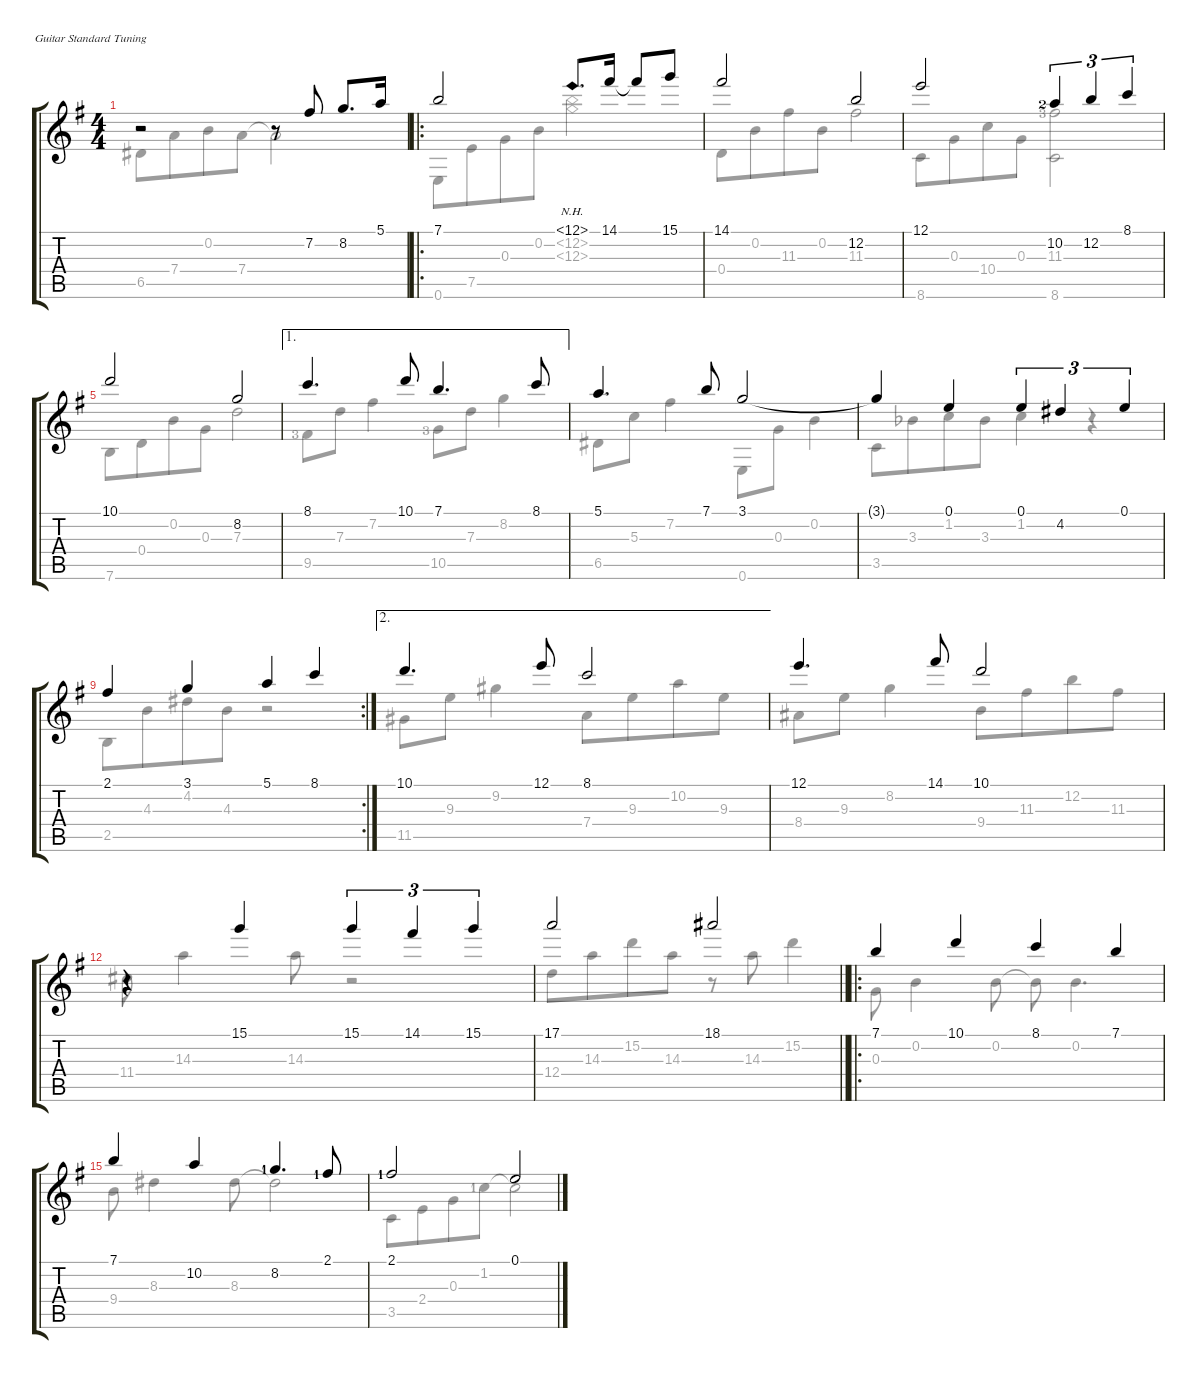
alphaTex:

\hideDynamics
\bracketExtendMode groupsimilarinstruments
\singleTrackTrackNamePolicy hidden
\firstSystemTrackNameOrientation horizontal
\otherSystemsTrackNameOrientation horizontal
\defaultBarNumberDisplay FirstOfSystem
\track ("Track 1" "S-Gt") {instrument acousticguitarsteel}
\staff {score tabs}
\tuning (E4 B3 G3 D3 A2 E2)
\voice
\ts (4 4)
\beaming (8 4 2 2)
\tempo (94 hide)
\clef g2
\scale
1.20154
\ks g
r.2{dy f beam Up} r.8{beam Up} 7.2{acc #}.8{beam Up} 8.2{acc forcenatural}.8{d beam Up} 5.1{acc forcenatural}.16{beam Up} |
\ro
\scale
1.18873 7.1{acc forcenatural}.2{beam Up} 12.1{nh acc forcenatural}.8{d beam Up} 14.1{acc #}.16{beam Up} 14.1{t acc #}.8{beam Up} 15.1{acc forcenatural}.8{beam Up} |
\beaming (8 4 4)
\scale
0.819421 14.1{acc #}.2{beam Up} 12.2{acc forcenatural}.2{beam Up} |
\scale
0.964098 12.1{acc forcenatural}.2{beam Up} 10.2{lf 3 acc forcenatural}.4{tu (3 2) beam Up} 12.2{acc forcenatural}.4{tu (3 2) beam Up} 8.1{acc forcenatural}.4{tu (3 2) beam Up} |
\scale
0.826212 10.1{acc forcenatural}.2{beam Up} 8.2{acc forcenatural}.2{beam Up} |
\ae 1
8.1{acc forcenatural}.4{d beam Up} 10.1{acc forcenatural}.8{beam Up} 7.1{acc forcenatural}.4{d beam Up} 8.1{acc forcenatural}.8{beam Up} |
5.1{acc forcenatural}.4{d beam Up} 7.1{acc forcenatural}.8{beam Up} 3.1{acc forcenatural}.2{beam Up} |
3.1{t acc forcenatural}.4{beam Up} 0.1{acc forcenatural}.4{beam Up} 0.1{acc forcenatural}.4{tu (3 2) beam Up} 4.2{acc #}.4{tu (3 2) beam Up} 0.1{acc forcenatural}.4{tu (3 2) beam Up} |
\rc 2
2.1{acc #}.4{beam Up} 3.1{acc forcenatural}.4{beam Up} 5.1{acc forcenatural}.4{beam Up} 8.1{acc forcenatural}.4{beam Up} |
\ae 2
10.1{acc forcenatural}.4{d beam Up} 12.1{acc forcenatural}.8{beam Up} 8.1{acc forcenatural}.2{beam Up} |
12.1{acc forcenatural}.4{d beam Up} 14.1{acc #}.8{beam Up} 10.1{acc forcenatural}.2{beam Up} |
r.4{beam Up} 15.1{acc forcenatural}.4{beam Up} 15.1{acc forcenatural}.4{tu (3 2) beam Up} 14.1{acc #}.4{tu (3 2) beam Up} 15.1{acc forcenatural}.4{tu (3 2) beam Up} |
\barLineRight lightlight
17.1{acc forcenatural}.2{beam Up} 18.1{acc #}.2{beam Up} |
\ro
7.1{acc forcenatural}.4{beam Up} 10.1{acc forcenatural}.4{beam Up} 8.1{acc forcenatural}.4{beam Up} 7.1{acc forcenatural}.4{beam Up} |
7.1{acc forcenatural}.4{beam Up} 10.2{acc forcenatural}.4{beam Up} 8.2{lf 2 acc forcenatural}.4{d beam Up} 2.1{lf 2 acc #}.8{beam Up} |
2.1{lf 2 acc #}.2{beam Up} 0.1{acc forcenatural}.2{beam Up}
\voice
\clef g2
\ottava regular
\simile none
\scale
1.20154
\ks g
6.5{acc #}.8{dy f beam Down} 7.4{acc forcenatural}.8{beam Down} 0.2{acc forcenatural}.8{beam Down} 7.4{acc forcenatural}.8{beam Down} 7.4{t acc forcenatural}.2{beam Down} |
\scale
1.18873 0.6{acc forcenatural}.8{beam Down} 7.5{acc forcenatural}.8{beam Down} 0.3{acc forcenatural}.8{beam Down} 0.2{acc forcenatural}.8{beam Down} (12.2{nh acc forcenatural} 12.3{nh acc forcenatural}).2{beam Down} |
\scale
0.819421 0.4{acc forcenatural}.8{beam Down} 0.2{acc forcenatural}.8{beam Down} 11.3{acc #}.8{beam Down} 0.2{acc forcenatural}.8{beam Down} 11.3{acc #}.2{beam Down} |
\scale
0.964098 8.6{acc forcenatural}.8{beam Down} 0.3{acc forcenatural}.8{beam Down} 10.4{acc forcenatural}.8{beam Down} 0.3{acc forcenatural}.8{beam Down} (8.6{acc forcenatural} 11.3{lf 4 acc #}).2{beam Down} |
\scale
0.826212 7.6{acc forcenatural}.8{beam Down} 0.4{acc forcenatural}.8{beam Down} 0.2{acc forcenatural}.8{beam Down} 0.3{acc forcenatural}.8{beam Down} 7.3{acc forcenatural}.2{beam Down} |
9.5{lf 4 acc #}.8{beam Down} 7.3{acc forcenatural}.8{beam Down} 7.2{acc #}.4{beam Down} 10.5{lf 4 acc forcenatural}.8{beam Down} 7.3{acc forcenatural}.8{beam Down} 8.2{acc forcenatural}.4{beam Down} |
6.5{acc #}.8{beam Down} 5.3{acc forcenatural}.8{beam Down} 7.2{acc #}.4{beam Down} 0.6{acc forcenatural}.8{beam Down} 0.3{acc forcenatural}.8{beam Down} 0.2{acc forcenatural}.4{beam Down} |
3.5{acc forcenatural}.8{beam Down} 3.3{acc b}.8{beam Down} 1.2{acc forcenatural}.8{beam Down} 3.3{acc b}.8{beam Down} 1.2{acc forcenatural}.4{beam Down} r.4{beam Down} |
2.5{acc forcenatural}.8{beam Down} 4.3{acc forcenatural}.8{beam Down} 4.2{acc #}.8{beam Down} 4.3{acc forcenatural}.8{beam Down} r.2{beam Down} |
11.5{acc #}.8{beam Down} 9.3{acc forcenatural}.8{beam Down} 9.2{acc #}.4{beam Down} 7.4{acc forcenatural}.8{beam Down} 9.3{acc forcenatural}.8{beam Down} 10.2{acc forcenatural}.8{beam Down} 9.3{acc forcenatural}.8{beam Down} |
8.4{acc #}.8{beam Down} 9.3{acc forcenatural}.8{beam Down} 8.2{acc forcenatural}.4{beam Down} 9.4{acc forcenatural}.8{beam Down} 11.3{acc #}.8{beam Down} 12.2{acc forcenatural}.8{beam Down} 11.3{acc #}.8{beam Down} |
11.4{acc #}.8{beam Down} 14.3{acc forcenatural}.4{beam Down} 14.3{acc forcenatural}.8{beam Down} r.2{beam Down} |
\barLineRight lightlight
12.4{acc forcenatural}.8{beam Down} 14.3{acc forcenatural}.8{beam Down} 15.2{acc forcenatural}.8{beam Down} 14.3{acc forcenatural}.8{beam Down} r.8{beam Down} 14.3{acc forcenatural}.8{beam Down} 15.2{acc forcenatural}.4{beam Down} |
0.3{acc forcenatural}.8{beam Down} 0.2{acc forcenatural}.4{beam Down} 0.2{acc forcenatural}.8{beam Down} 0.2{t acc forcenatural}.8{beam Down} 0.2{acc forcenatural}.4{d beam Down} |
9.4{acc forcenatural}.8{beam Down} 8.3{acc #}.4{beam Down} 8.3{acc #}.8{beam Down} 8.3{t acc #}.2{beam Down} |
3.5{acc forcenatural}.8{beam Down} 2.4{acc forcenatural}.8{beam Down} 0.3{acc forcenatural}.8{beam Down} 1.2{lf 2 acc forcenatural}.8{beam Down} 1.2{t acc forcenatural}.2{beam Down}
